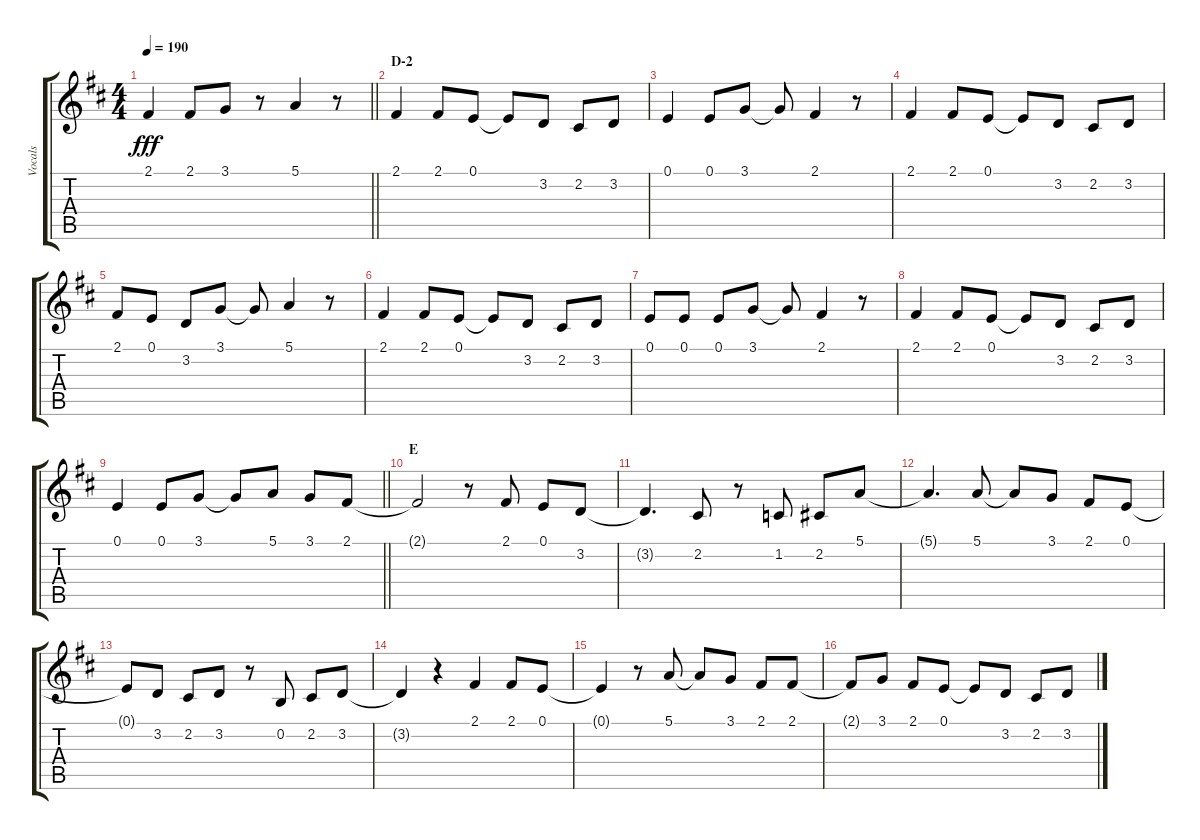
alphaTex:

\track ("Vocals" "Vocals") {instrument voiceoohs}
\staff {score tabs}
\tuning (E4 B3 G3 D3 A2 E2) {hide}
\ts (4 4)
\tempo 190
\clef g2
\barLineRight lightlight
\ks d
2.1.4{dy fff} 2.1.8 3.1.8 r.8 5.1.4 r.8 |
\section ("" "D-2")
2.1.4 2.1.8 0.1.8 0.1{t}.8 3.2.8 2.2.8 3.2.8 |
0.1.4 0.1.8 3.1.8 3.1{t}.8 2.1.4 r.8 |
2.1.4 2.1.8 0.1.8 0.1{t}.8 3.2.8 2.2.8 3.2.8 |
2.1.8 0.1.8 3.2.8 3.1.8 3.1{t}.8 5.1.4 r.8 |
2.1.4 2.1.8 0.1.8 0.1{t}.8 3.2.8 2.2.8 3.2.8 |
0.1.8 0.1.8 0.1.8 3.1.8 3.1{t}.8 2.1.4 r.8 |
2.1.4 2.1.8 0.1.8 0.1{t}.8 3.2.8 2.2.8 3.2.8 |
\barLineRight lightlight
0.1.4 0.1.8 3.1.8 3.1{t}.8 5.1.8 3.1.8 2.1.8 |
\section ("" "E")
2.1{t}.2 r.8 2.1.8 0.1.8 3.2.8 |
3.2{t}.4{d} 2.2.8 r.8 1.2.8 2.2.8 5.1.8 |
5.1{t}.4{d} 5.1.8 5.1{t}.8 3.1.8 2.1.8 0.1.8 |
0.1{t}.8 3.2.8 2.2.8 3.2.8 r.8 0.2.8 2.2.8 3.2.8 |
3.2{t}.4 r.4 2.1.4 2.1.8 0.1.8 |
0.1{t}.4 r.8 5.1.8 5.1{t}.8 3.1.8 2.1.8 2.1.8 |
2.1{t}.8 3.1.8 2.1.8 0.1.8 0.1{t}.8 3.2.8 2.2.8 3.2.8
